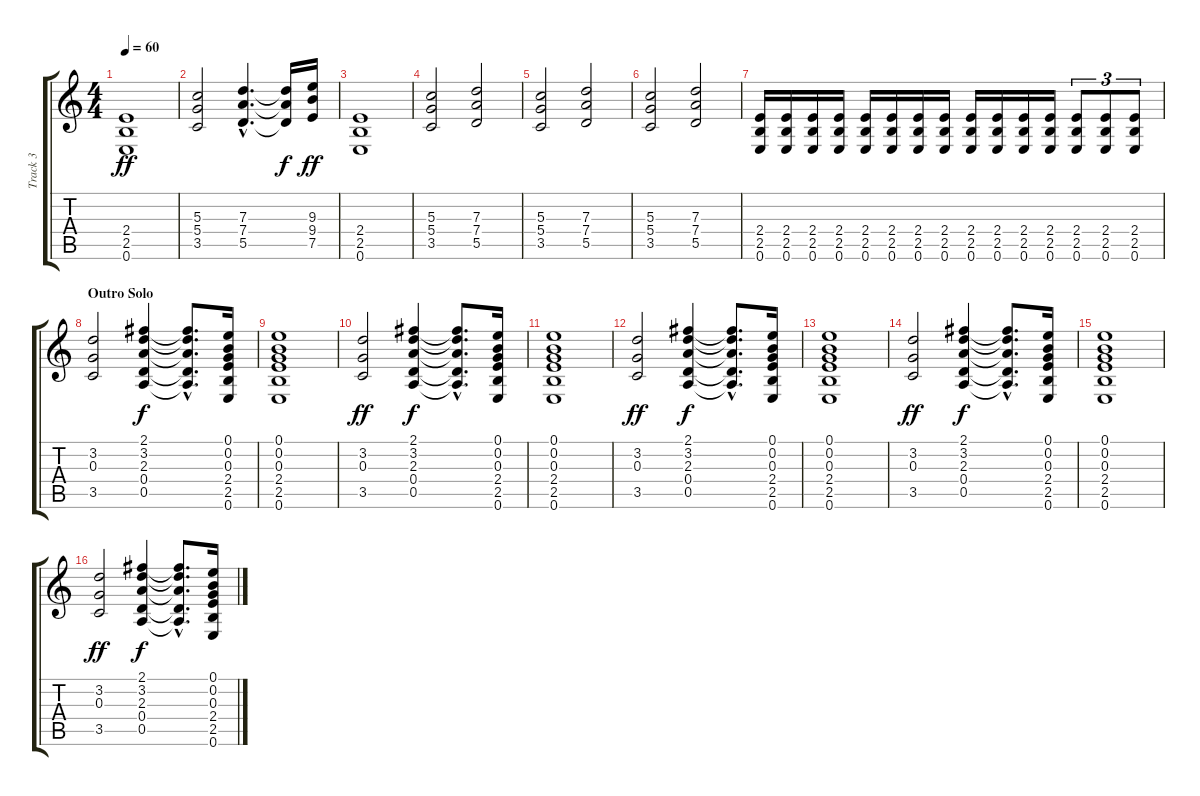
\track ("Track 3" "Track 3") {instrument overdrivenguitar}
\staff {score tabs}
\tuning (E4 B3 G3 D3 A2 E2) {hide}
\ts (4 4)
\tempo 60
\clef g2
\ks c
(2.4 2.5 0.6).1{dy ff} |
(5.3 5.4 3.5).2 (7.3{hac} 7.4{hac} 5.5{hac}).4{d} (7.3{t} 7.4{t} 5.5{t}).16{dy f} (9.3 9.4 7.5).16{dy ff} |
(2.4 2.5 0.6).1 |
(5.3 5.4 3.5).2 (7.3 7.4 5.5).2 |
(5.3 5.4 3.5).2 (7.3 7.4 5.5).2 |
(5.3 5.4 3.5).2 (7.3 7.4 5.5).2 |
(2.4 2.5 0.6).16 (2.4 2.5 0.6).16 (2.4 2.5 0.6).16 (2.4 2.5 0.6).16 (2.4 2.5 0.6).16 (2.4 2.5 0.6).16 (2.4 2.5 0.6).16 (2.4 2.5 0.6).16 (2.4 2.5 0.6).16 (2.4 2.5 0.6).16 (2.4 2.5 0.6).16 (2.4 2.5 0.6).16 (2.4 2.5 0.6).8{tu (3 2)} (2.4 2.5 0.6).8{tu (3 2)} (2.4 2.5 0.6).8{tu (3 2)} |
\section ("" "Outro Solo")
(3.2 0.3 3.5).2 (2.1 3.2 2.3 0.4 0.5).4{dy f} (2.1{hac t} 3.2{hac t} 2.3{hac t} 0.4{hac t} 0.5{hac t}).8{d} (0.1 0.2 0.3 2.4 2.5 0.6).16 |
(0.1 0.2 0.3 2.4 2.5 0.6).1 |
(3.2 0.3 3.5).2{dy ff} (2.1 3.2 2.3 0.4 0.5).4{dy f} (2.1{hac t} 3.2{hac t} 2.3{hac t} 0.4{hac t} 0.5{hac t}).8{d} (0.1 0.2 0.3 2.4 2.5 0.6).16 |
(0.1 0.2 0.3 2.4 2.5 0.6).1 |
(3.2 0.3 3.5).2{dy ff} (2.1 3.2 2.3 0.4 0.5).4{dy f} (2.1{hac t} 3.2{hac t} 2.3{hac t} 0.4{hac t} 0.5{hac t}).8{d} (0.1 0.2 0.3 2.4 2.5 0.6).16 |
(0.1 0.2 0.3 2.4 2.5 0.6).1 |
(3.2 0.3 3.5).2{dy ff} (2.1 3.2 2.3 0.4 0.5).4{dy f} (2.1{hac t} 3.2{hac t} 2.3{hac t} 0.4{hac t} 0.5{hac t}).8{d} (0.1 0.2 0.3 2.4 2.5 0.6).16 |
(0.1 0.2 0.3 2.4 2.5 0.6).1 |
(3.2 0.3 3.5).2{dy ff} (2.1 3.2 2.3 0.4 0.5).4{dy f} (2.1{hac t} 3.2{hac t} 2.3{hac t} 0.4{hac t} 0.5{hac t}).8{d} (0.1 0.2 0.3 2.4 2.5 0.6).16
